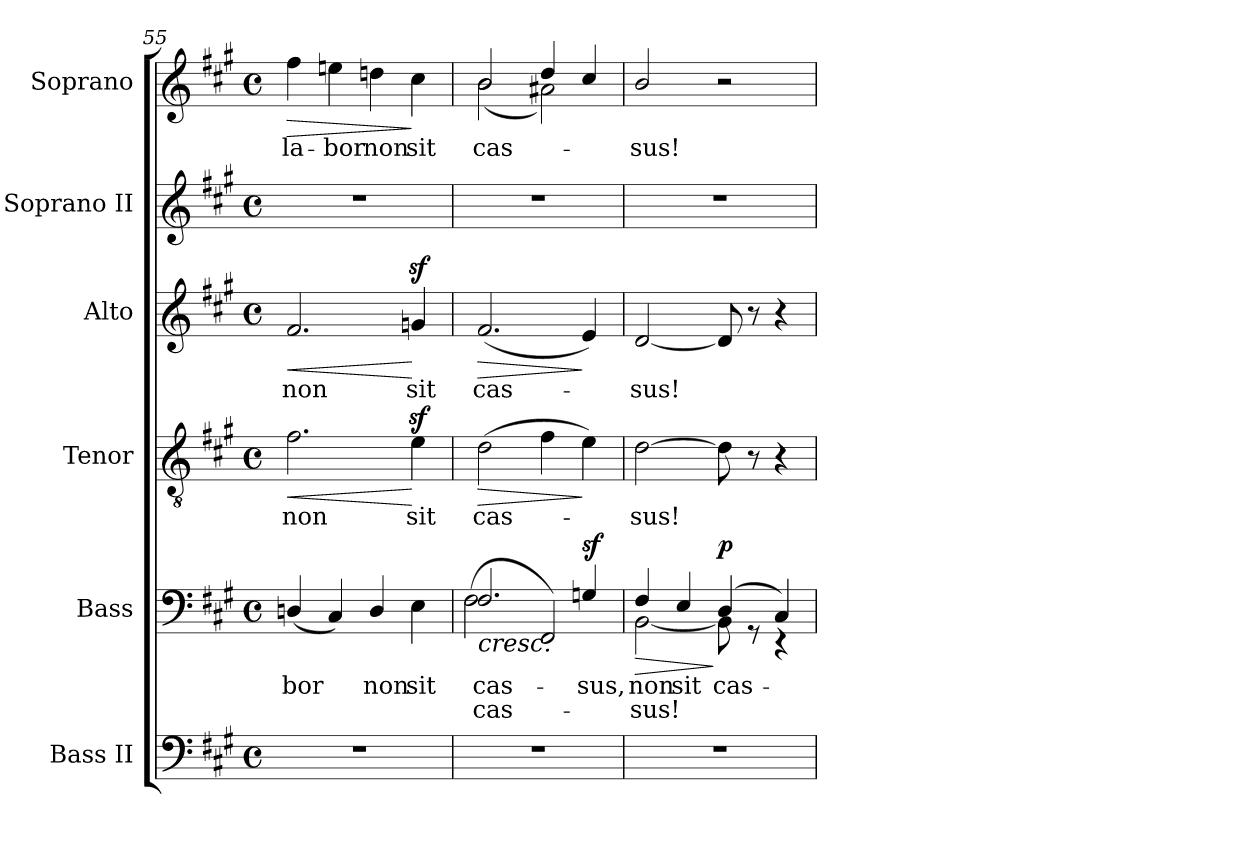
**kern	**kern	**text	**text	**dynam	**kern	**text	**dynam	**kern	**text	**dynam	**kern	**kern	**text	**dynam
*part6	*part5	*part5	*part5	*part5	*part4	*part4	*part4	*part3	*part3	*part3	*part2	*part1	*part1	*part1
*staff6	*staff5	*staff5	*staff5	*staff5	*staff4	*staff4	*staff4	*staff3	*staff3	*staff3	*staff2	*staff1	*staff1	*staff1
*I"Bass II	*I"Bass	*	*	*	*I"Tenor	*	*	*I"Alto	*	*	*I"Soprano II	*I"Soprano	*	*
*I'B.	*I'B.	*	*	*	*I'T.	*	*	*I'A.	*	*	*I'S.	*I'S.	*	*
*clefF4	*clefF4	*	*	*	*clefGv2	*	*	*clefG2	*	*	*clefG2	*clefG2	*	*
*	*	*	*	*	*ITrd7c12	*	*	*	*	*	*	*	*	*
*k[f#c#g#]	*k[f#c#g#]	*	*	*	*k[f#c#g#]	*	*	*k[f#c#g#]	*	*	*k[f#c#g#]	*k[f#c#g#]	*	*
*A:	*A:	*	*	*	*A:	*	*	*A:	*	*	*A:	*A:	*	*
*M4/4	*M4/4	*	*	*	*M4/4	*	*	*M4/4	*	*	*M4/4	*M4/4	*	*
*met(c)	*met(c)	*	*	*	*met(c)	*	*	*met(c)	*	*	*met(c)	*met(c)	*	*
=55	=55	=55	=55	=55	=55	=55	=55	=55	=55	=55	=55	=55	=55	=55
!	!	!LO:LY:b:color=#000000	!	!	!	!	!	!	!	!	!	!	!	!
!	!	!	!	!	!	!LO:LY:b:color=#000000	!LO:HP:b	!	!	!	!	!	!	!
!	!	!	!	!	!	!	!	!	!LO:LY:b:color=#000000	!LO:HP:b	!	!	!	!
!	!	!	!	!	!	!	!	!	!	!	!	!	!LO:LY:b:color=#000000	!LO:HP:b
1r	(4Dni/	-bor	.	.	2.F#i\	non	<	2.f#i/	non	<	1r	4ff#i\	la-	>
!	!	!	!	!	!	!	!	!	!	!	!	!	!LO:LY:b:color=#000000	!
.	4C#i/)	.	.	.	.	.	.	.	.	.	.	4eeni\	-bor	.
!	!	!LO:LY:b:color=#000000	!	!	!	!	!	!	!	!	!	!	!	!
!	!	!	!	!	!	!	!	!	!	!	!	!	!LO:LY:b:color=#000000	!
.	4Di/	non	.	.	.	.	.	.	.	.	.	4ddni\	non	.
!	!	!LO:LY:b:color=#000000	!	!	!	!	!	!	!	!	!	!	!	!
!	!	!	!	!	!	!LO:LY:b:color=#000000	!	!	!	!	!	!	!	!
!	!	!	!	!	!	!	!	!	!LO:LY:b:color=#000000	!	!	!	!	!
!	!	!	!	!	!	!	!	!	!	!	!	!	!LO:LY:b:color=#000000	!
.	4Ei\	sit	.	.	4Ezi\	sit	[	4gnzi/	sit	[	.	4cc#i\	sit	]
=56	=56	=56	=56	=56	=56	=56	=56	=56	=56	=56	=56	=56	=56	=56
!	!	!LO:LY:a:color=#000000	!LO:LY:b:color=#000000	!LO:HP:b	!	!	!	!	!	!	!	!	!	!
*	*^	*	*	*	*	*	*	*	*	*	*	*	*	*
!	!	!	!	!	!	!	!LO:LY:b:color=#000000	!LO:HP:b	!	!	!	!	!	!	!
!	!	!	!	!	!	!	!	!	!	!LO:LY:b:color=#000000	!LO:HP:b	!	!	!	!
*	*	*	*	*	*	*	*	*	*	*	*	*	*^	*	*
!	!	!	!	!	!	!	!	!	!	!	!	!	!	!	!LO:LY:b:color=#000000	!
1r	2.F#i/	(2F#i\	cas-	cas-	<	(2Di\	cas-	>	(2.f#i/	cas-	>	1r	2bi/	(2bi\	cas-	.
.	.	2FF#i/)	.	.	.	4F#i\	.	.	.	.	.	.	4ddi/	2a#Xi\)	.	.
!	!	!	!LO:LY:a:color=#000000	!	!	!	!	!	!	!	!	!	!	!	!	!
.	4Gni/	.	-sus,	.	sf	4Ei\)	.	]	4ei/)	.	]	.	4cc#i/	.	.	.
*	*v	*v	*	*	*	*	*	*	*	*	*	*	*v	*v	*	*
.	.	.	.	[	.	.	.	.	.	.	.	.	.	.
=57	=57	=57	=57	=57	=57	=57	=57	=57	=57	=57	=57	=57	=57	=57
!	!	!LO:LY:a:color=#000000	!LO:LY:b:color=#000000	!LO:HP:b	!	!	!	!	!	!	!	!	!	!
*	*^	*	*	*	*	*	*	*	*	*	*	*	*	*
!	!	!	!	!	!	!	!LO:LY:b:color=#000000	!	!	!	!	!	!	!	!
!	!	!	!	!	!	!	!	!	!	!LO:LY:b:color=#000000	!	!	!	!	!
!	!	!	!	!	!	!	!	!	!	!	!	!	!	!LO:LY:b:color=#000000	!
1r	4F#i/	[2BBi\	non	-sus!	>	[2Di\	-sus!	.	[2di/	-sus!	.	1r	2bi/	-sus!	.
!	!	!	!LO:LY:a:color=#000000	!	!	!	!	!	!	!	!	!	!	!	!
.	4Ei/	.	sit	.	.	.	.	.	.	.	.	.	.	.	.
!	!	!	!LO:LY:a:color=#000000	!	!	!	!	!	!	!	!	!	!	!	!
.	(4Di/	8BBi\]	cas-	.	] p	8Di\]	.	.	8di/]	.	.	.	2r	.	.
.	.	8r	.	.	.	8r	.	.	8r	.	.	.	.	.	.
.	4C#i/)	4r	.	.	.	4r	.	.	4r	.	.	.	.	.	.
*	*v	*v	*	*	*	*	*	*	*	*	*	*	*	*	*
=	=	=	=	=	=	=	=	=	=	=	=	=	=	=
*-	*-	*-	*-	*-	*-	*-	*-	*-	*-	*-	*-	*-	*-	*-
